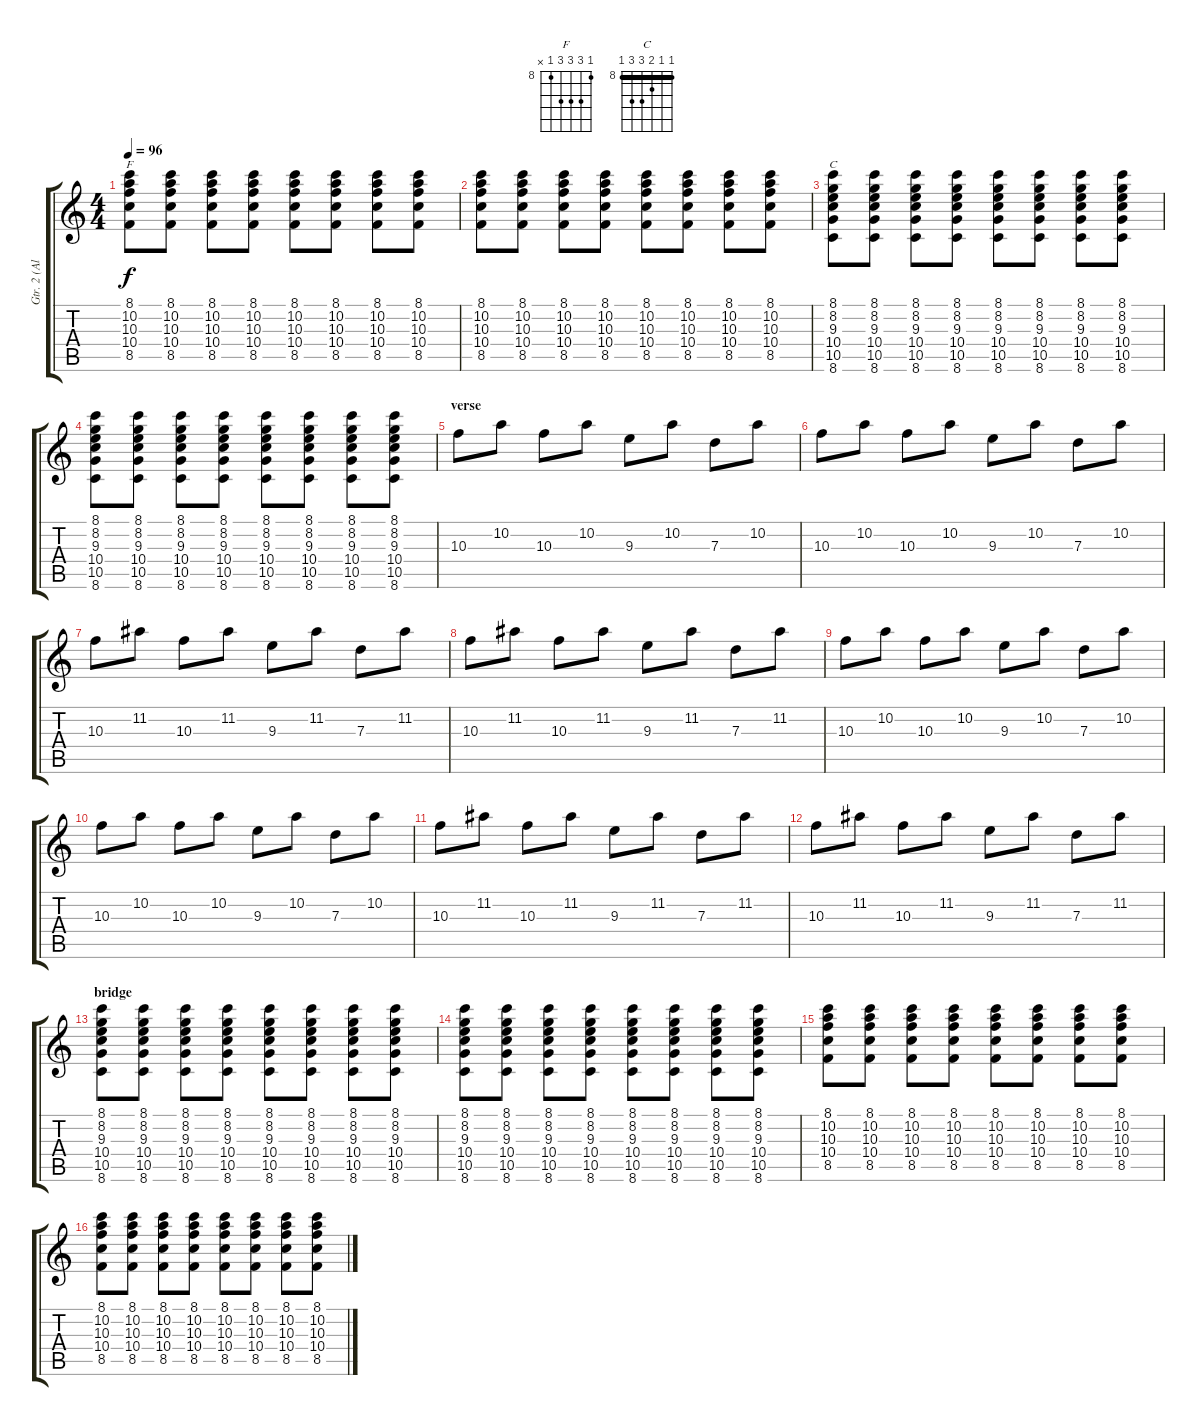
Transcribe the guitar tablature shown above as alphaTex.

\track ("Gtr. 2 (Albert Hammond Jr)" "Gtr. 2 (Al") {instrument acousticguitarsteel}
\staff {score tabs}
\tuning (E4 B3 G3 D3 A2 E2) {hide}
\chord ("F" 8 10 10 10 8 x) {firstfret 8}
\chord ("C" 8 8 9 10 10 8) {firstfret 8 barre 8}
\ts (4 4)
\tempo 96
\clef g2
\ks c
(8.1 10.2 10.3 10.4 8.5).8{ch "F" dy f} (8.1 10.2 10.3 10.4 8.5).8 (8.1 10.2 10.3 10.4 8.5).8 (8.1 10.2 10.3 10.4 8.5).8 (8.1 10.2 10.3 10.4 8.5).8 (8.1 10.2 10.3 10.4 8.5).8 (8.1 10.2 10.3 10.4 8.5).8 (8.1 10.2 10.3 10.4 8.5).8 |
(8.1 10.2 10.3 10.4 8.5).8 (8.1 10.2 10.3 10.4 8.5).8 (8.1 10.2 10.3 10.4 8.5).8 (8.1 10.2 10.3 10.4 8.5).8 (8.1 10.2 10.3 10.4 8.5).8 (8.1 10.2 10.3 10.4 8.5).8 (8.1 10.2 10.3 10.4 8.5).8 (8.1 10.2 10.3 10.4 8.5).8 |
(8.1 8.2 9.3 10.4 10.5 8.6).8{ch "C"} (8.1 8.2 9.3 10.4 10.5 8.6).8 (8.1 8.2 9.3 10.4 10.5 8.6).8 (8.1 8.2 9.3 10.4 10.5 8.6).8 (8.1 8.2 9.3 10.4 10.5 8.6).8 (8.1 8.2 9.3 10.4 10.5 8.6).8 (8.1 8.2 9.3 10.4 10.5 8.6).8 (8.1 8.2 9.3 10.4 10.5 8.6).8 |
(8.1 8.2 9.3 10.4 10.5 8.6).8 (8.1 8.2 9.3 10.4 10.5 8.6).8 (8.1 8.2 9.3 10.4 10.5 8.6).8 (8.1 8.2 9.3 10.4 10.5 8.6).8 (8.1 8.2 9.3 10.4 10.5 8.6).8 (8.1 8.2 9.3 10.4 10.5 8.6).8 (8.1 8.2 9.3 10.4 10.5 8.6).8 (8.1 8.2 9.3 10.4 10.5 8.6).8 |
\section ("" "verse")
10.3.8 10.2.8 10.3.8 10.2.8 9.3.8 10.2.8 7.3.8 10.2.8 |
10.3.8 10.2.8 10.3.8 10.2.8 9.3.8 10.2.8 7.3.8 10.2.8 |
10.3.8 11.2.8 10.3.8 11.2.8 9.3.8 11.2.8 7.3.8 11.2.8 |
10.3.8 11.2.8 10.3.8 11.2.8 9.3.8 11.2.8 7.3.8 11.2.8 |
10.3.8 10.2.8 10.3.8 10.2.8 9.3.8 10.2.8 7.3.8 10.2.8 |
10.3.8 10.2.8 10.3.8 10.2.8 9.3.8 10.2.8 7.3.8 10.2.8 |
10.3.8 11.2.8 10.3.8 11.2.8 9.3.8 11.2.8 7.3.8 11.2.8 |
10.3.8 11.2.8 10.3.8 11.2.8 9.3.8 11.2.8 7.3.8 11.2.8 |
\section ("" "bridge")
(8.1 8.2 9.3 10.4 10.5 8.6).8 (8.1 8.2 9.3 10.4 10.5 8.6).8 (8.1 8.2 9.3 10.4 10.5 8.6).8 (8.1 8.2 9.3 10.4 10.5 8.6).8 (8.1 8.2 9.3 10.4 10.5 8.6).8 (8.1 8.2 9.3 10.4 10.5 8.6).8 (8.1 8.2 9.3 10.4 10.5 8.6).8 (8.1 8.2 9.3 10.4 10.5 8.6).8 |
(8.1 8.2 9.3 10.4 10.5 8.6).8 (8.1 8.2 9.3 10.4 10.5 8.6).8 (8.1 8.2 9.3 10.4 10.5 8.6).8 (8.1 8.2 9.3 10.4 10.5 8.6).8 (8.1 8.2 9.3 10.4 10.5 8.6).8 (8.1 8.2 9.3 10.4 10.5 8.6).8 (8.1 8.2 9.3 10.4 10.5 8.6).8 (8.1 8.2 9.3 10.4 10.5 8.6).8 |
(8.1 10.2 10.3 10.4 8.5).8 (8.1 10.2 10.3 10.4 8.5).8 (8.1 10.2 10.3 10.4 8.5).8 (8.1 10.2 10.3 10.4 8.5).8 (8.1 10.2 10.3 10.4 8.5).8 (8.1 10.2 10.3 10.4 8.5).8 (8.1 10.2 10.3 10.4 8.5).8 (8.1 10.2 10.3 10.4 8.5).8 |
(8.1 10.2 10.3 10.4 8.5).8 (8.1 10.2 10.3 10.4 8.5).8 (8.1 10.2 10.3 10.4 8.5).8 (8.1 10.2 10.3 10.4 8.5).8 (8.1 10.2 10.3 10.4 8.5).8 (8.1 10.2 10.3 10.4 8.5).8 (8.1 10.2 10.3 10.4 8.5).8 (8.1 10.2 10.3 10.4 8.5).8
